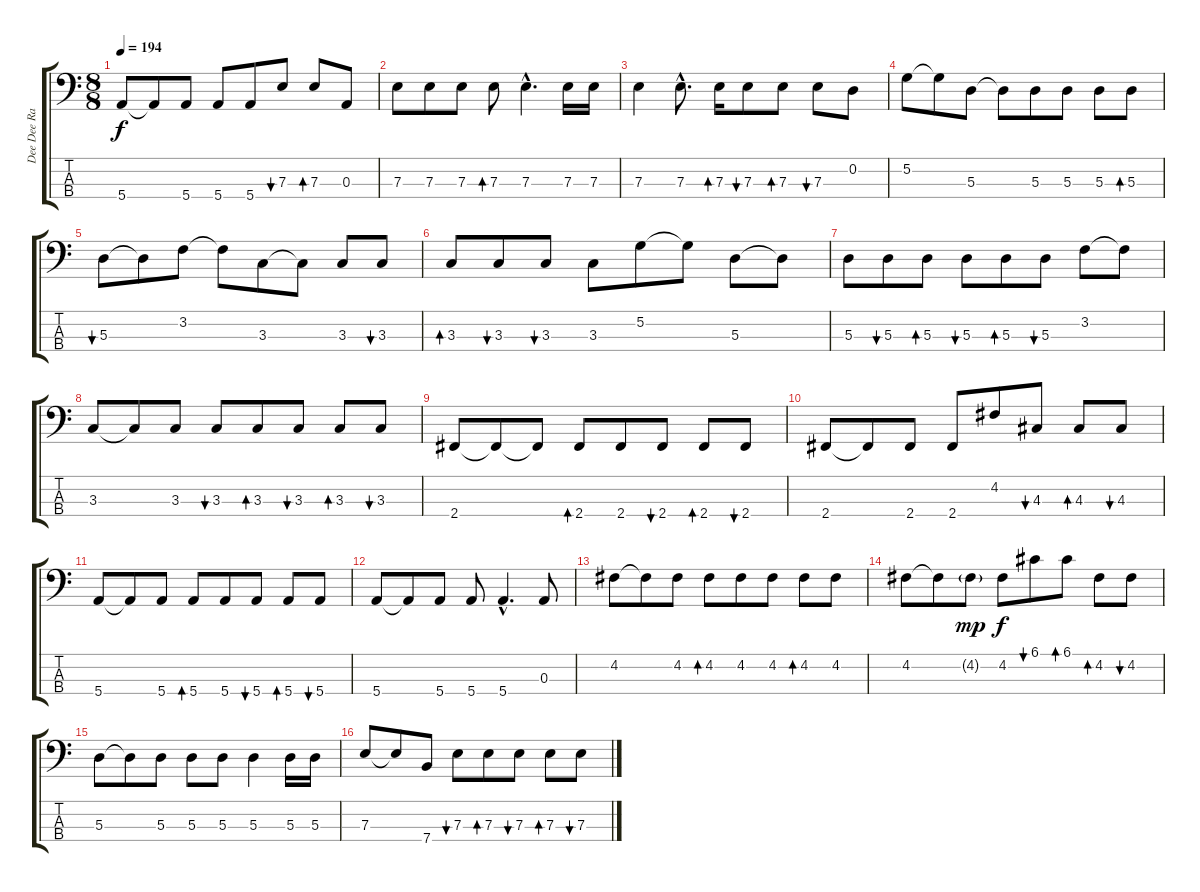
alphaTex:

\track ("Dee Dee Ramone - Bass" "Dee Dee Ra") {instrument electricbasspick}
\staff {score tabs}
\tuning (G2 D2 A1 E1) {hide}
\ts (8 8)
\tempo 194
\clef f4
\ks c
5.4.8{dy f} 5.4{t}.8 5.4.8 5.4.8 5.4.8 7.3.8{bu 240} 7.3.8{bd 240} 0.3.8 |
7.3.8 7.3.8 7.3.8 7.3.8{bd 240} 7.3{hac}.4{d} 7.3.16 7.3.16 |
7.3.4 7.3{hac}.8{d} 7.3.16{bd 240} 7.3.8{bu 240} 7.3.8{bd 240} 7.3.8{bu 240} 0.2.8 |
5.2.8 5.2{t}.8 5.3.8 5.3{t}.8 5.3.8 5.3.8 5.3.8 5.3.8{bd 240} |
5.3.8{bu 240} 5.3{t}.8 3.2.8 3.2{t}.8 3.3.8 3.3{t}.8 3.3.8 3.3.8{bu 240} |
3.3.8{bd 240} 3.3.8{bu 240} 3.3.8{bu 240} 3.3.8 5.2.8 5.2{t}.8 5.3.8 5.3{t}.8 |
5.3.8 5.3.8{bu 240} 5.3.8{bd 240} 5.3.8{bu 240} 5.3.8{bd 240} 5.3.8{bu 240} 3.2.8 3.2{t}.8 |
3.3.8 3.3{t}.8 3.3.8 3.3.8{bu 240} 3.3.8{bd 240} 3.3.8{bu 240} 3.3.8{bd 240} 3.3.8{bu 240} |
2.4.8 2.4{t}.8 2.4{t}.8 2.4.8{bd 240} 2.4.8 2.4.8{bu 240} 2.4.8{bd 240} 2.4.8{bu 240} |
2.4.8 2.4{t}.8 2.4.8 2.4.8 4.2.8 4.3.8{bu 240} 4.3.8{bd 240} 4.3.8{bu 240} |
5.4.8 5.4{t}.8 5.4.8 5.4.8{bd 240} 5.4.8 5.4.8{bu 240} 5.4.8{bd 240} 5.4.8{bu 240} |
5.4.8 5.4{t}.8 5.4.8 5.4.8 5.4{hac}.4{d} 0.3.8 |
4.2.8 4.2{t}.8 4.2.8 4.2.8{bd 240} 4.2.8 4.2.8 4.2.8{bd 240} 4.2.8 |
4.2.8 4.2{t}.8 4.2{g}.8{dy mp} 4.2.8{dy f} 6.1.8{bu 240} 6.1.8{bd 240} 4.2.8{bd 240} 4.2.8{bu 240} |
5.3.8 5.3{t}.8 5.3.8 5.3.8 5.3.8 5.3.4 5.3.16 5.3.16 |
7.3.8 7.3{t}.8 7.4.8 7.3.8{bu 240} 7.3.8{bd 240} 7.3.8{bu 240} 7.3.8{bd 240} 7.3.8{bu 240}
